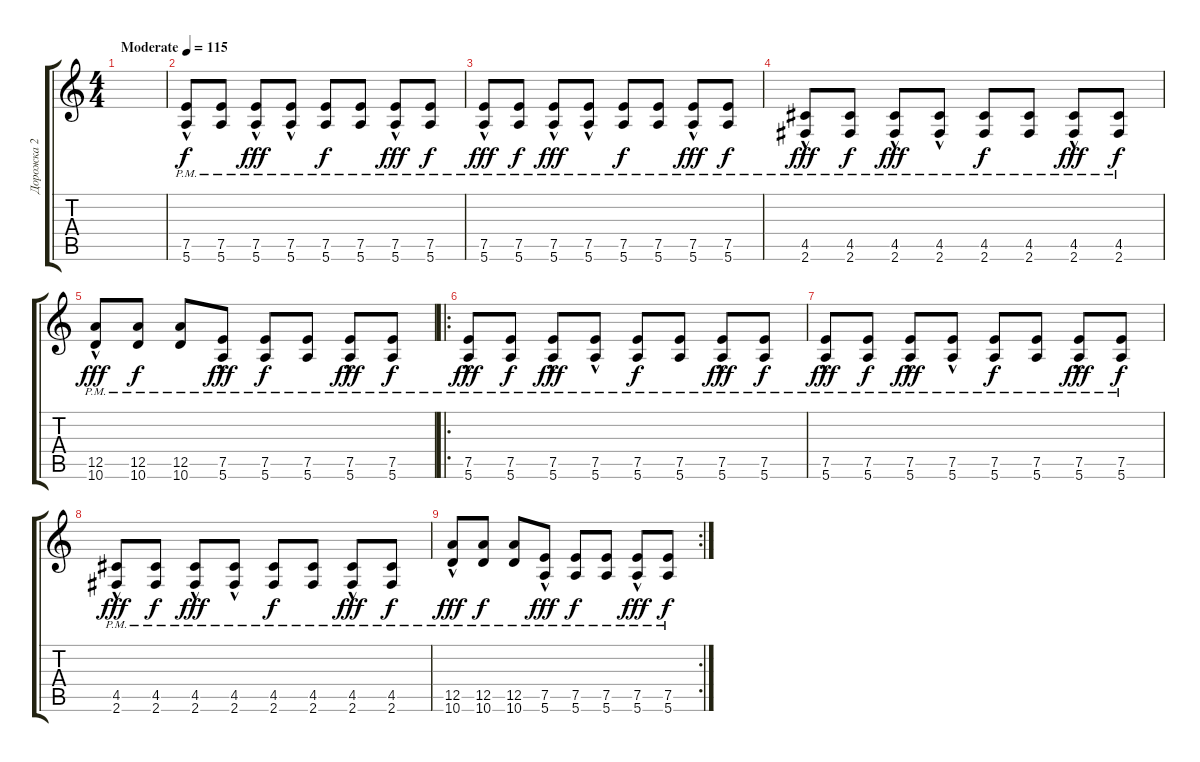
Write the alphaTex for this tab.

\track ("Дорожка 2" "Дорожка 2") {instrument distortionguitar}
\staff {score tabs}
\tuning (E4 B3 G3 D3 A2 E2) {hide}
\ts (4 4)
\tempo (115 "Moderate")
\clef g2
\ks c
|
(7.5{hac pm} 5.6{hac pm}).8 (7.5{pm} 5.6{pm}).8{dy f} (7.5{hac pm} 5.6{hac pm}).8{dy fff} (7.5{hac pm} 5.6{hac pm}).8 (7.5{pm} 5.6{pm}).8{dy f} (7.5{pm} 5.6{pm}).8 (7.5{hac pm} 5.6{hac pm}).8{dy fff} (7.5{pm} 5.6{pm}).8{dy f} |
(7.5{hac pm} 5.6{hac pm}).8{dy fff} (7.5{pm} 5.6{pm}).8{dy f} (7.5{hac pm} 5.6{hac pm}).8{dy fff} (7.5{hac pm} 5.6{hac pm}).8 (7.5{pm} 5.6{pm}).8{dy f} (7.5{pm} 5.6{pm}).8 (7.5{hac pm} 5.6{hac pm}).8{dy fff} (7.5{pm} 5.6{pm}).8{dy f} |
(4.5{hac pm} 2.6{hac pm}).8{dy fff} (4.5{pm} 2.6{pm}).8{dy f} (4.5{hac pm} 2.6{hac pm}).8{dy fff} (4.5{hac pm} 2.6{hac pm}).8 (4.5{pm} 2.6{pm}).8{dy f} (4.5{pm} 2.6{pm}).8 (4.5{hac pm} 2.6{hac pm}).8{dy fff} (4.5{pm} 2.6{pm}).8{dy f} |
(12.5{hac pm} 10.6{pm}).8{dy fff} (12.5{pm} 10.6{pm}).8{dy f} (12.5{pm} 10.6{pm}).8 (7.5{hac pm} 5.6{hac pm}).8{dy fff} (7.5{pm} 5.6{pm}).8{dy f} (7.5{pm} 5.6{pm}).8 (7.5{hac pm} 5.6{hac pm}).8{dy fff} (7.5{pm} 5.6{pm}).8{dy f} |
\ro
(7.5{hac pm} 5.6{hac pm}).8{dy fff} (7.5{pm} 5.6{pm}).8{dy f} (7.5{hac pm} 5.6{hac pm}).8{dy fff} (7.5{hac pm} 5.6{hac pm}).8 (7.5{pm} 5.6{pm}).8{dy f} (7.5{pm} 5.6{pm}).8 (7.5{hac pm} 5.6{hac pm}).8{dy fff} (7.5{pm} 5.6{pm}).8{dy f} |
(7.5{hac pm} 5.6{hac pm}).8{dy fff} (7.5{pm} 5.6{pm}).8{dy f} (7.5{hac pm} 5.6{hac pm}).8{dy fff} (7.5{hac pm} 5.6{hac pm}).8 (7.5{pm} 5.6{pm}).8{dy f} (7.5{pm} 5.6{pm}).8 (7.5{hac pm} 5.6{hac pm}).8{dy fff} (7.5{pm} 5.6{pm}).8{dy f} |
(4.5{hac pm} 2.6{hac pm}).8{dy fff} (4.5{pm} 2.6{pm}).8{dy f} (4.5{hac pm} 2.6{hac pm}).8{dy fff} (4.5{hac pm} 2.6{hac pm}).8 (4.5{pm} 2.6{pm}).8{dy f} (4.5{pm} 2.6{pm}).8 (4.5{hac pm} 2.6{hac pm}).8{dy fff} (4.5{pm} 2.6{pm}).8{dy f} |
\rc 2
(12.5{hac pm} 10.6{pm}).8{dy fff} (12.5{pm} 10.6{pm}).8{dy f} (12.5{pm} 10.6{pm}).8 (7.5{hac pm} 5.6{hac pm}).8{dy fff} (7.5{pm} 5.6{pm}).8{dy f} (7.5{pm} 5.6{pm}).8 (7.5{hac pm} 5.6{hac pm}).8{dy fff} (7.5{pm} 5.6{pm}).8{dy f}
